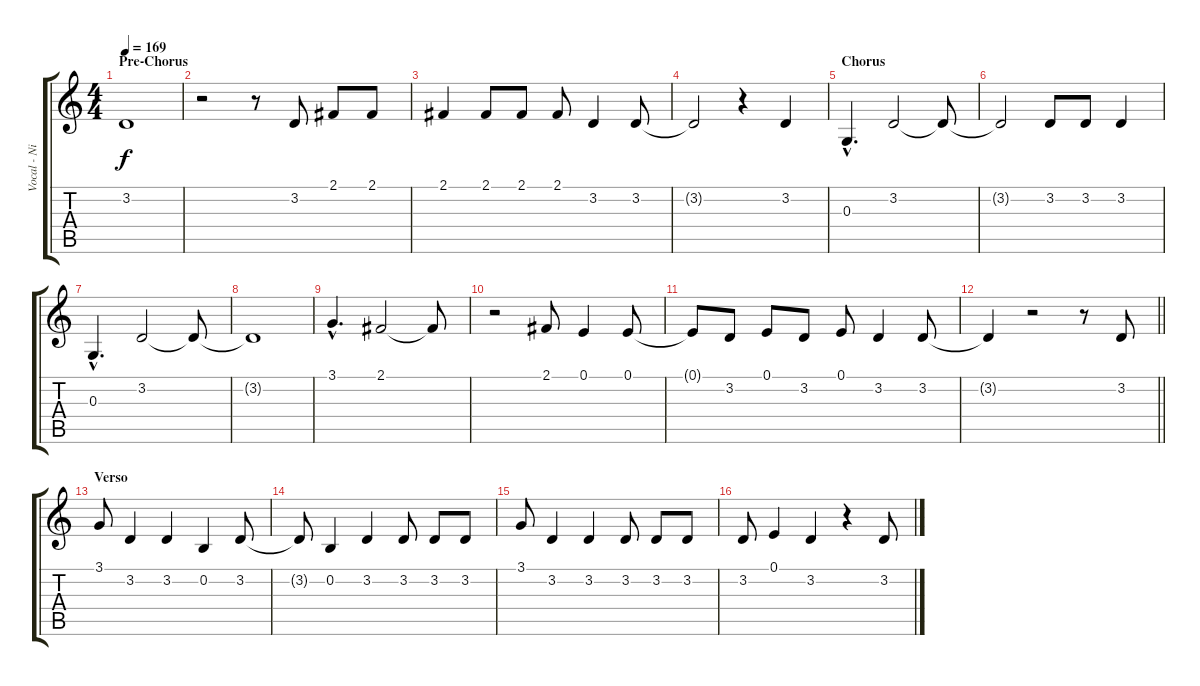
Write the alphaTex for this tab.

\track ("Vocal - Nikola" "Vocal - Ni") {instrument flute}
\staff {score tabs}
\tuning (E4 B3 G3 D3 A2 E2) {hide}
\ts (4 4)
\section ("" "Pre-Chorus")
\tempo 169
\clef g2
\ks c
3.2{t}.1{dy f} |
r.2 r.8 3.2.8 2.1.8 2.1.8 |
2.1.4 2.1.8 2.1.8 2.1.8 3.2.4 3.2.8 |
3.2{t}.2 r.4 3.2.4 |
\section ("" "Chorus")
0.3{hac}.4{d} 3.2.2 3.2{t}.8 |
3.2{t}.2 3.2.8 3.2.8 3.2.4 |
0.3{hac}.4{d} 3.2.2 3.2{t}.8 |
3.2{t}.1 |
3.1{hac}.4{d} 2.1.2 2.1{t}.8 |
r.2 2.1.8 0.1.4 0.1.8 |
0.1{t}.8 3.2.8 0.1.8 3.2.8 0.1.8 3.2.4 3.2.8 |
\barLineRight lightlight
3.2{t}.4 r.2 r.8 3.2.8 |
\section ("" "Verso")
3.1.8 3.2.4 3.2.4 0.2.4 3.2.8 |
3.2{t}.8 0.2.4 3.2.4 3.2.8 3.2.8 3.2.8 |
3.1.8 3.2.4 3.2.4 3.2.8 3.2.8 3.2.8 |
3.2.8 0.1.4 3.2.4 r.4 3.2.8
